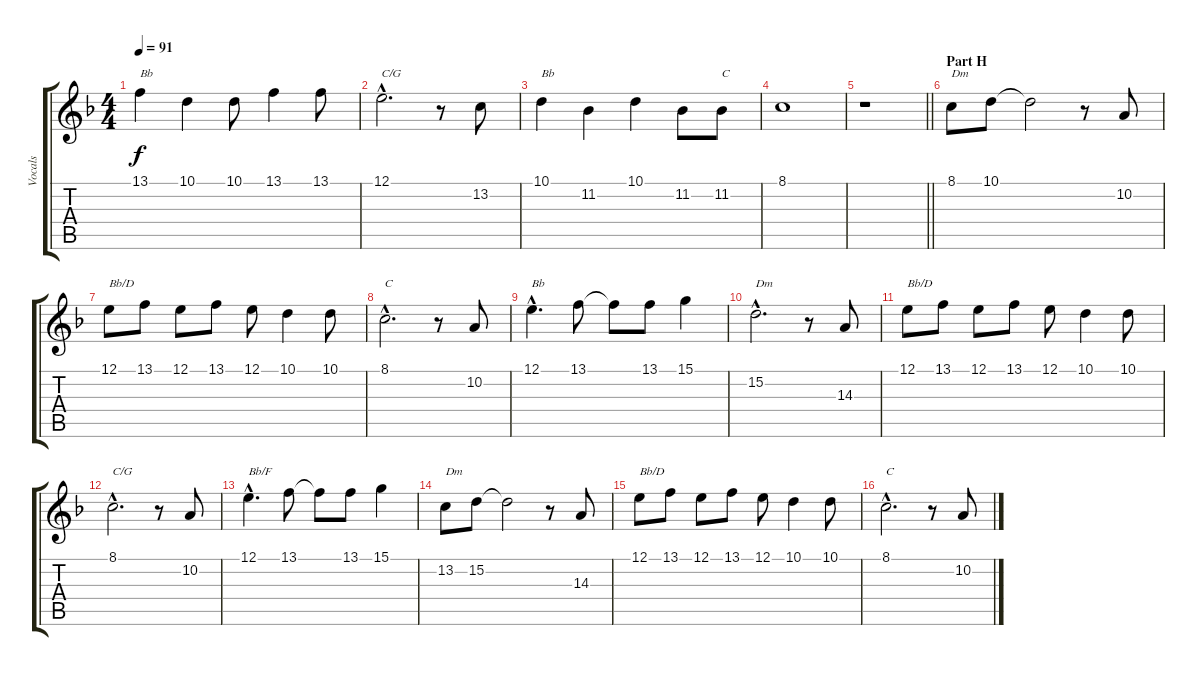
\track ("Vocals" "Vocals") {instrument trumpet}
\staff {score tabs}
\tuning (E4 B3 G3 D3 A2 E2) {hide}
\ts (4 4)
\tempo 91
\clef g2
\ks f
13.1.4{txt "Bb" dy f} 10.1.4 10.1.8 13.1.4 13.1.8 |
12.1{hac}.2{d txt "C/G"} r.8 13.2.8 |
10.1.4{txt "Bb"} 11.2.4 10.1.4 11.2.8 11.2.8{txt "C"} |
8.1.1 |
\barLineRight lightlight
r.1 |
\section ("" "Part H")
8.1.8{txt "Dm"} 10.1.8 10.1{t}.2 r.8 10.2.8 |
12.1.8{txt "Bb/D"} 13.1.8 12.1.8 13.1.8 12.1.8 10.1.4 10.1.8 |
8.1{hac}.2{d txt "C"} r.8 10.2.8 |
12.1{hac}.4{d txt "Bb"} 13.1.8 13.1{t}.8 13.1.8 15.1.4 |
15.2{hac}.2{d txt "Dm"} r.8 14.3.8 |
12.1.8{txt "Bb/D"} 13.1.8 12.1.8 13.1.8 12.1.8 10.1.4 10.1.8 |
8.1{hac}.2{d txt "C/G"} r.8 10.2.8 |
12.1{hac}.4{d txt "Bb/F"} 13.1.8 13.1{t}.8 13.1.8 15.1.4 |
13.2.8{txt "Dm"} 15.2.8 15.2{t}.2 r.8 14.3.8 |
12.1.8{txt "Bb/D"} 13.1.8 12.1.8 13.1.8 12.1.8 10.1.4 10.1.8 |
8.1{hac}.2{d txt "C"} r.8 10.2.8
